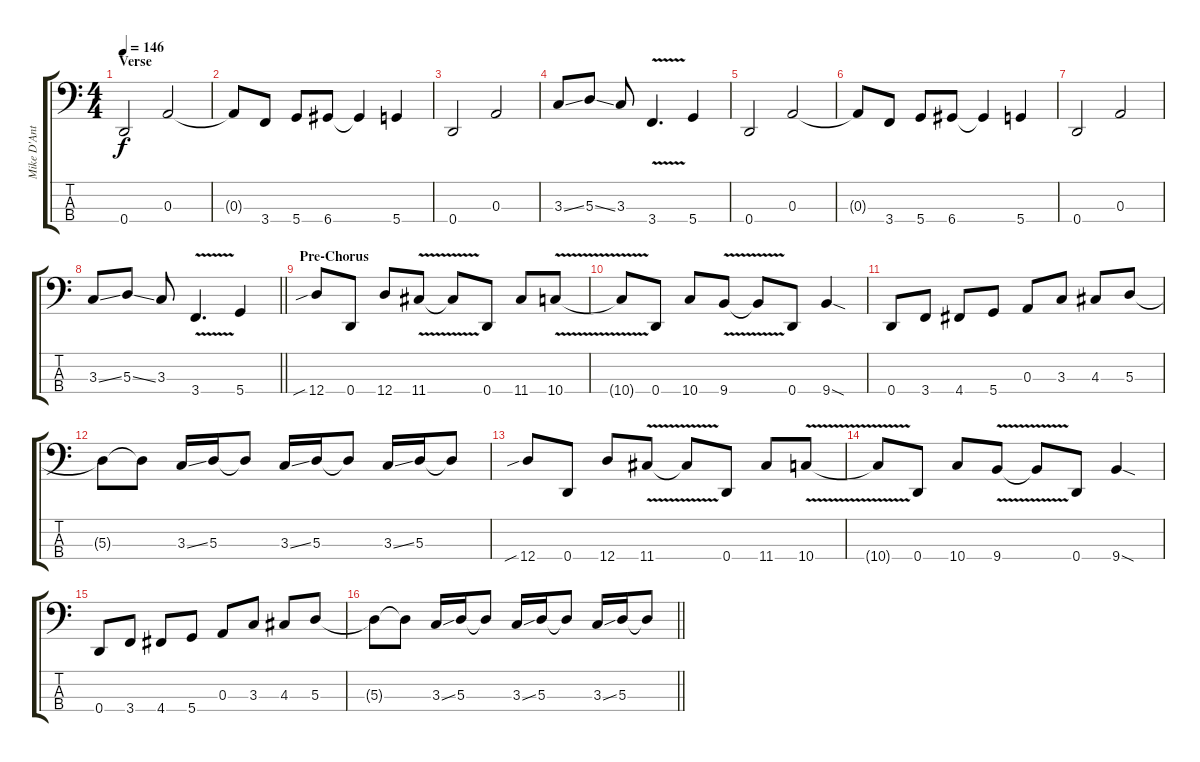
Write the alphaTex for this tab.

\track ("Mike D'Antonio" "Mike D'Ant") {instrument electricbassfinger}
\staff {score tabs}
\tuning (G2 D2 A1 D1) {hide}
\ts (4 4)
\section ("" "Verse")
\tempo 146
\clef f4
\ks c
0.4.2{dy f} 0.3.2 |
0.3{t}.8 3.4.8 5.4.8 6.4.8 6.4{t}.4 5.4.4 |
0.4.2 0.3.2 |
3.3{ss}.8 5.3{ss}.8 3.3.8 3.4{v}.4{d} 5.4.4 |
0.4.2 0.3.2 |
0.3{t}.8 3.4.8 5.4.8 6.4.8 6.4{t}.4 5.4.4 |
0.4.2 0.3.2 |
\barLineRight lightlight
3.3{ss}.8 5.3{ss}.8 3.3.8 3.4{v}.4{d} 5.4.4 |
\section ("" "Pre-Chorus")
12.4{sib}.8 0.4.8 12.4.8 11.4{v}.8 11.4{t}.8 0.4.8 11.4.8 10.4{v}.8 |
10.4{t}.8 0.4.8 10.4.8 9.4{v}.8 9.4{t}.8 0.4.8 9.4{sod}.4 |
0.4.8 3.4.8 4.4.8 5.4.8 0.3.8 3.3.8 4.3.8 5.3.8 |
5.3{t}.8 5.3{t}.8 3.3{ss}.16 5.3.16 5.3{t}.8 3.3{ss}.16 5.3.16 5.3{t}.8 3.3{ss}.16 5.3.16 5.3{t}.8 |
12.4{sib}.8 0.4.8 12.4.8 11.4{v}.8 11.4{t}.8 0.4.8 11.4.8 10.4{v}.8 |
10.4{t}.8 0.4.8 10.4.8 9.4{v}.8 9.4{t}.8 0.4.8 9.4{sod}.4 |
0.4.8 3.4.8 4.4.8 5.4.8 0.3.8 3.3.8 4.3.8 5.3.8 |
\barLineRight lightlight
5.3{t}.8 5.3{t}.8 3.3{ss}.16 5.3.16 5.3{t}.8 3.3{ss}.16 5.3.16 5.3{t}.8 3.3{ss}.16 5.3.16 5.3{t}.8
